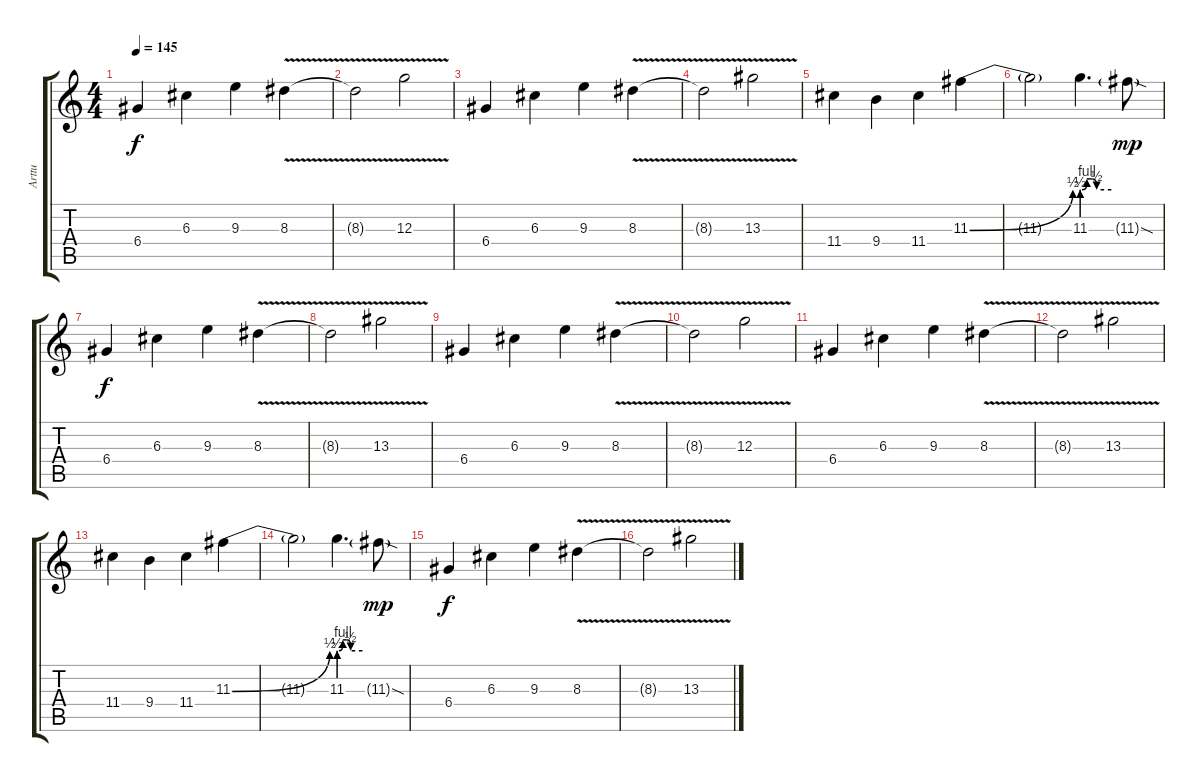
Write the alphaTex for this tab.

\track ("Arttu" "Arttu") {instrument distortionguitar}
\staff {score tabs}
\tuning (E4 B3 G3 D3 A2 E2) {hide}
\ts (4 4)
\tempo 145
\clef g2
\ks c
6.4.4{dy f} 6.3.4 9.3.4 8.3{v}.4 |
8.3{t}.2 12.3{v}.2 |
6.4.4 6.3.4 9.3.4 8.3{v}.4 |
8.3{t}.2 13.3{v}.2 |
11.4.4 9.4.4 11.4.4 11.3{be (bend 0 0 60 2)}.4 |
11.3{t}.2 11.3{be (custom 0 2 10 4 20 4 30 2 60 2)}.4{d} 11.3{sod g}.8{dy mp} |
6.4.4{dy f} 6.3.4 9.3.4 8.3{v}.4 |
8.3{t}.2 13.3{v}.2 |
6.4.4 6.3.4 9.3.4 8.3{v}.4 |
8.3{t}.2 12.3{v}.2 |
6.4.4 6.3.4 9.3.4 8.3{v}.4 |
8.3{t}.2 13.3{v}.2 |
11.4.4 9.4.4 11.4.4 11.3{be (bend 0 0 60 2)}.4 |
11.3{t}.2 11.3{be (custom 0 2 10 4 20 4 30 2 60 2)}.4{d} 11.3{sod g}.8{dy mp} |
6.4.4{dy f} 6.3.4 9.3.4 8.3{v}.4 |
8.3{t}.2 13.3{v}.2
